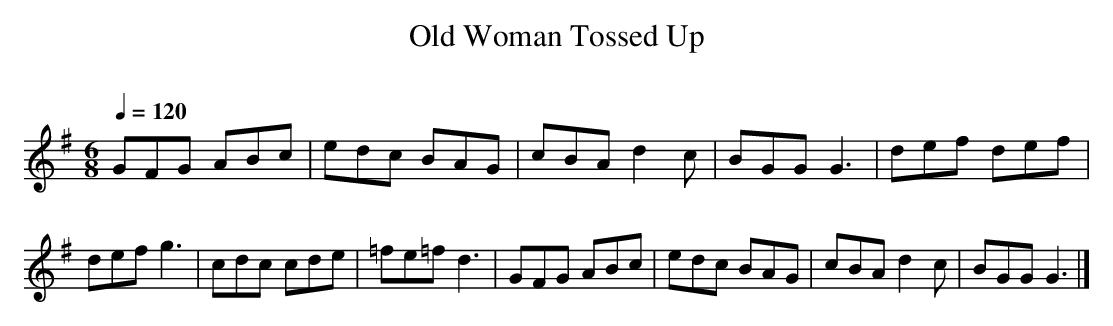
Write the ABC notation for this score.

X:1     %Music
T:Old Woman Tossed Up          %Tune name
C:          %Tune composer
Q:1/4=120     %Tempo
V:1     %
     %!STAVE 0 'Piano 1' @
     %!INSTR '...' 0 0 @
M:6/8     %Meter
L:1/8     %
K:G
GFG ABc |edc BAG |cBA d2 c |BGG G3 |def def |def g3 |cdc cde |=fe=f d3 |GFG ABc |edc BAG |cBA d2 c |BGG G3|]
     %End of file
